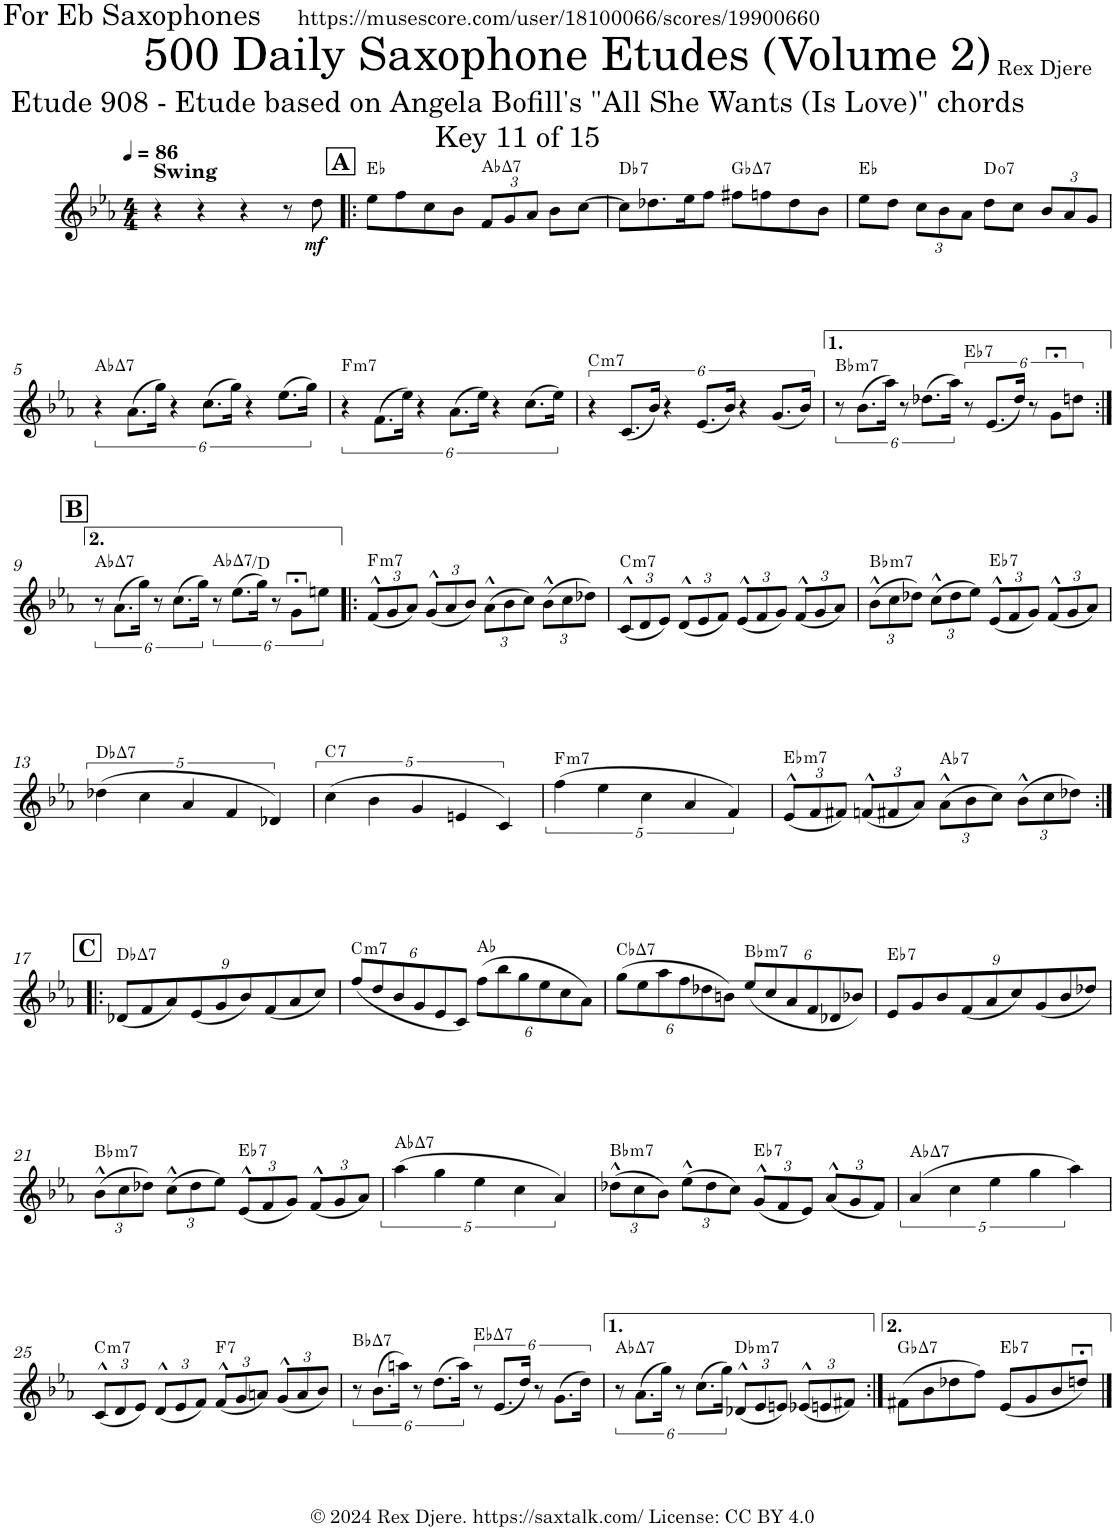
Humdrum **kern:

**kern	**dynam	**harte
*part1	*part1	*part1
*staff1	*staff1	*
*I"Alto Saxophone	*	*
*I'A. Sax.	*	*
*clefG2	*	*
*Trd5c9	*	*
*k[b-e-a-]	*	*
*M4/4	*	*
*MM86	*	*
=1	=1	=1
!LO:TX:a:B:t=Swing	!	!
4r	.	.
4r	.	.
4r	.	.
8r	.	.
!	!LO:DY:b	!
8dd\	mf	.
!!LO:REH:place=s1:a:B:cj:fs=14:t=A
=2!|:	=2!|:	=2!|:
8ee-\L	.	Eb:maj
8ff\	.	.
8cc\	.	.
8b-\J	.	.
*Xbrackettup	*	*
!	!	!LO:H:kt=7
12f/L	.	Ab:maj7
12g/	.	.
12a-/J	.	.
8b-\L	.	.
[8cc\J	.	.
=3	=3	=3
!	!	!LO:H:kt=7
8cc\L]	.	Db:7
8.dd-X\	.	.
16ee-\K	.	.
8ff\J	.	.
!	!	!LO:H:kt=7
8ff#X\L	.	Gb:maj7
8ffn\	.	.
8dd-\	.	.
8b-\J	.	.
=4	=4	=4
8ee-\L	.	Eb:maj
8dd\J	.	.
12cc\L	.	.
12b-\	.	.
12a-\J	.	.
!	!	!LO:H:kt=7
8dd\L	.	D:dim7
8cc\J	.	.
12b-/L	.	.
12a-/	.	.
12g/J	.	.
!!LO:LB:g=z
=5	=5	=5
*brackettup	*	*
!	!	!LO:H:kt=7
6r	.	Ab:maj7
(12.a-\L	.	.
24gg\Jk)	.	.
6r	.	.
(12.cc\L	.	.
24gg\Jk)	.	.
6r	.	.
(12.ee-\L	.	.
24gg\Jk)	.	.
=6	=6	=6
!	!	!LO:H:kt=m7
6r	.	F:min7
(12.f\L	.	.
24ee-\Jk)	.	.
6r	.	.
(12.a-\L	.	.
24ee-\Jk)	.	.
6r	.	.
(12.cc\L	.	.
24ee-\Jk)	.	.
=7	=7	=7
!	!	!LO:H:kt=m7
6r	.	C:min7
(12.c/L	.	.
24b-/Jk)	.	.
6r	.	.
(12.e-/L	.	.
24b-/Jk)	.	.
6r	.	.
(12.g/L	.	.
24b-/Jk)	.	.
=8	=8	=8
!	!	!LO:H:kt=m7
12r	.	Bb:min7
(12.b-\L	.	.
24aa-\Jk)	.	.
12r	.	.
(12.dd-X\L	.	.
24aa-\Jk)	.	.
!	!	!LO:H:kt=7
12r	.	Eb:7
(12.e-/L	.	.
24dd-/Jk)	.	.
12r	.	.
12g;<\L	.	.
12ddn\J	.	.
!!LO:LB:g=z
!!LO:REH:place=s1:a:B:cj:fs=14:t=B
=9:|!	=9:|!	=9:|!
!	!	!LO:H:kt=7
12r	.	Ab:maj7
(12.a-\L	.	.
24gg\Jk)	.	.
12r	.	.
(12.cc\L	.	.
24gg\Jk)	.	.
!	!	!LO:H:kt=7
12r	.	Ab:maj7/#4
(12.ee-\L	.	.
24gg\Jk)	.	.
12r	.	.
12g;<\L	.	.
12een\J	.	.
=10!|:	=10!|:	=10!|:
*Xbrackettup	*	*
!	!	!LO:H:kt=m7
(12f^^/L	.	F:min7
12g/	.	.
12a-/J)	.	.
(12g^^/L	.	.
12a-/	.	.
12b-/J)	.	.
(12a-^^\L	.	.
12b-\	.	.
12cc\J)	.	.
(12b-^^\L	.	.
12cc\	.	.
12dd-X\J)	.	.
=11	=11	=11
!	!	!LO:H:kt=m7
(12c^^/L	.	C:min7
12d/	.	.
12e-/J)	.	.
(12d^^/L	.	.
12e-/	.	.
12f/J)	.	.
(12e-^^/L	.	.
12f/	.	.
12g/J)	.	.
(12f^^/L	.	.
12g/	.	.
12a-/J)	.	.
=12	=12	=12
!	!	!LO:H:kt=m7
(12b-^^\L	.	Bb:min7
12cc\	.	.
12dd-X\J)	.	.
(12cc^^\L	.	.
12dd-\	.	.
12ee-\J)	.	.
!	!	!LO:H:kt=7
(12e-^^/L	.	Eb:7
12f/	.	.
12g/J)	.	.
(12f^^/L	.	.
12g/	.	.
12a-/J)	.	.
!!LO:LB:g=z
=13	=13	=13
*brackettup	*	*
!	!	!LO:H:kt=7
(5dd-X\	.	Db:maj7
5cc\	.	.
5a-/	.	.
5f/	.	.
5d-X/)	.	.
=14	=14	=14
!	!	!LO:H:kt=7
(5cc\	.	C:7
5b-\	.	.
5g/	.	.
5en/	.	.
5c/)	.	.
=15	=15	=15
!	!	!LO:H:kt=m7
(5ff\	.	F:min7
5ee-\	.	.
5cc\	.	.
5a-/	.	.
5f/)	.	.
=16	=16	=16
*Xbrackettup	*	*
!	!	!LO:H:kt=m7
(12e-^^/L	.	Eb:min7
12f/	.	.
12f#X/J)	.	.
(12fn^^/L	.	.
12f#X/	.	.
12a-/J)	.	.
!	!	!LO:H:kt=7
(12a-^^\L	.	Ab:7
12b-\	.	.
12cc\J)	.	.
(12b-^^\L	.	.
12cc\	.	.
12dd-X\J)	.	.
!!LO:LB:g=z
!!LO:REH:place=s1:a:B:cj:fs=14:t=C
=17:|!|:	=17:|!|:	=17:|!|:
!	!	!LO:H:kt=7
(9d-X/L	.	Db:maj7
9f/	.	.
9a-/)	.	.
(9e-/	.	.
9g/	.	.
9b-/)	.	.
(9f/	.	.
9a-/	.	.
9cc/J)	.	.
=18	=18	=18
!	!	!LO:H:kt=m7
(12ff/L	.	C:min7
12dd/	.	.
12b-/	.	.
12g/	.	.
12e-/	.	.
12c/J)	.	.
(12ff\L	.	Ab:maj
12bb-\	.	.
12gg\	.	.
12ee-\	.	.
12cc\	.	.
12a-\J)	.	.
=19	=19	=19
!	!	!LO:H:kt=7
(12gg\L	.	Cb:maj7
12ee-\	.	.
12aa-\	.	.
12ff\	.	.
12dd-X\	.	.
12bn\J)	.	.
!	!	!LO:H:kt=m7
(12ee-/L	.	Bb:min7
12cc/	.	.
12a-/	.	.
12f/	.	.
12d-X/	.	.
12b-X/J)	.	.
=20	=20	=20
!	!	!LO:H:kt=7
9e-/L	.	Eb:7
9g/	.	.
9b-/	.	.
(9f/	.	.
9a-/	.	.
9cc/)	.	.
(9g/	.	.
9b-/	.	.
9dd-X/J)	.	.
!!LO:LB:g=z
=21	=21	=21
!	!	!LO:H:kt=m7
(12b-^^\L	.	Bb:min7
12cc\	.	.
12dd-X\J)	.	.
(12cc^^\L	.	.
12dd-\	.	.
12ee-\J)	.	.
!	!	!LO:H:kt=7
(12e-^^/L	.	Eb:7
12f/	.	.
12g/J)	.	.
(12f^^/L	.	.
12g/	.	.
12a-/J)	.	.
=22	=22	=22
*brackettup	*	*
!	!	!LO:H:kt=7
(5aa-\	.	Ab:maj7
5gg\	.	.
5ee-\	.	.
5cc\	.	.
5a-/)	.	.
=23	=23	=23
*Xbrackettup	*	*
!	!	!LO:H:kt=m7
(12dd-X^^\L	.	Bb:min7
12cc\	.	.
12b-\J)	.	.
(12ee-^^\L	.	.
12dd-\	.	.
12cc\J)	.	.
!	!	!LO:H:kt=7
(12g^^/L	.	Eb:7
12f/	.	.
12e-/J)	.	.
(12a-^^/L	.	.
12g/	.	.
12f/J)	.	.
=24	=24	=24
*brackettup	*	*
!	!	!LO:H:kt=7
(5a-/	.	Ab:maj7
5cc\	.	.
5ee-\	.	.
5gg\	.	.
5aa-\)	.	.
!!LO:LB:g=z
=25	=25	=25
*Xbrackettup	*	*
!	!	!LO:H:kt=m7
(12c^^/L	.	C:min7
12d/	.	.
12e-/J)	.	.
(12d^^/L	.	.
12e-/	.	.
12f/J)	.	.
!	!	!LO:H:kt=7
(12f^^/L	.	F:7
12g/	.	.
12an/J)	.	.
(12g^^/L	.	.
12a/	.	.
12b-/J)	.	.
=26	=26	=26
*brackettup	*	*
!	!	!LO:H:kt=7
12r	.	Bb:maj7
(12.b-\L	.	.
24aan\Jk)	.	.
12r	.	.
(12.dd\L	.	.
24aa\Jk)	.	.
!	!	!LO:H:kt=7
12r	.	Eb:maj7
(12.e-/L	.	.
24dd/Jk)	.	.
12r	.	.
(12.g\L	.	.
24dd\Jk)	.	.
=27	=27	=27
!	!	!LO:H:kt=7
12r	.	Ab:maj7
(12.a-\L	.	.
24gg\Jk)	.	.
12r	.	.
(12.cc\L	.	.
24gg\Jk)	.	.
*Xbrackettup	*	*
!	!	!LO:H:kt=m7
(12d-X^^/L	.	Db:min7
12e-/	.	.
12en/J)	.	.
(12e-X^^/L	.	.
12en/	.	.
12f#X/J)	.	.
=28:|!	=28:|!	=28:|!
!	!	!LO:H:kt=7
(8f#X\L	.	Gb:maj7
8b-\	.	.
8dd-X\	.	.
8ff\J)	.	.
!	!	!LO:H:kt=7
(8e-/L	.	Eb:7
8g/	.	.
8b-/	.	.
8ddn;</J)	.	.
==	==	==
*-	*-	*-
